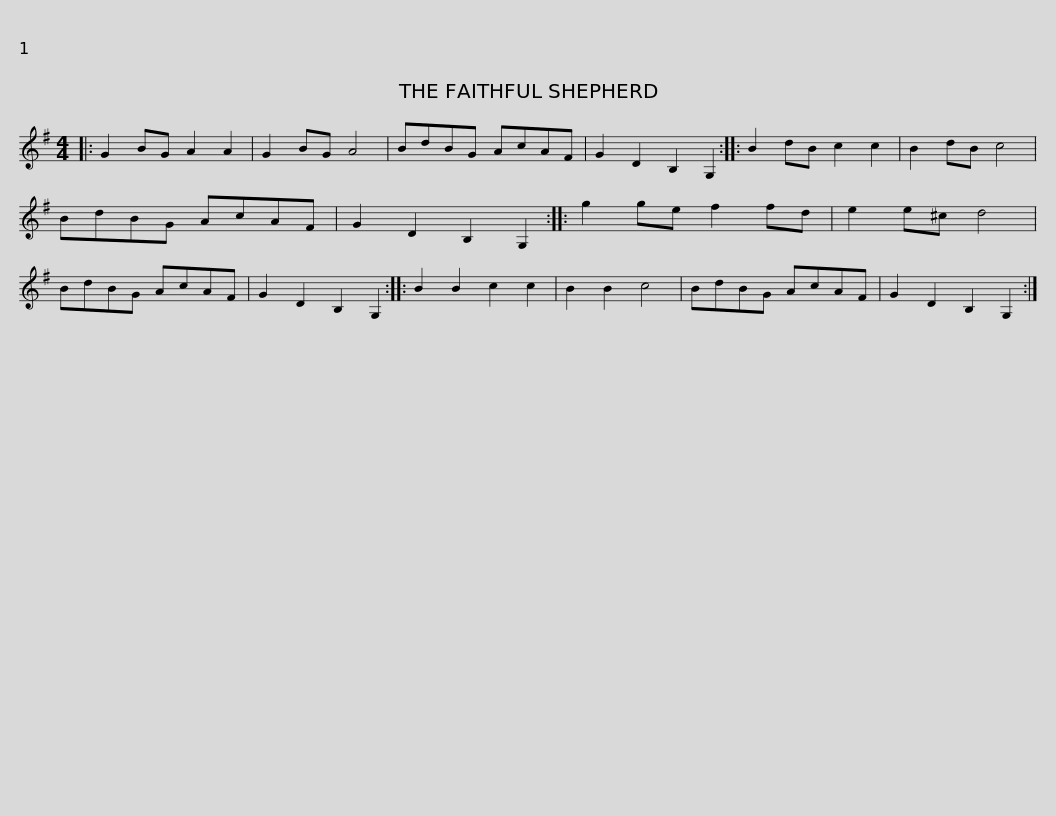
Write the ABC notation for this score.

X:1
L:1/8
M:4/4
I:linebreak $
K:G
V:1 treble
V:1
|: G2 BG A2 A2 | G2 BG A4 | BdBG AcAF | G2 D2 B,2 G,2 :: B2 dB c2 c2 | %5
 B2 dB c4 | BdBG AcAF |$ G2 D2 B,2 G,2 :: g2 ge f2 fd | e2 e^c d4 | %10
 BdBG AcAF | G2 D2 B,2 G,2 :: B2 B2 c2 c2 | B2 B2 c4 |$ BdBG AcAF | %15
 G2 D2 B,2 G,2 :| %16
